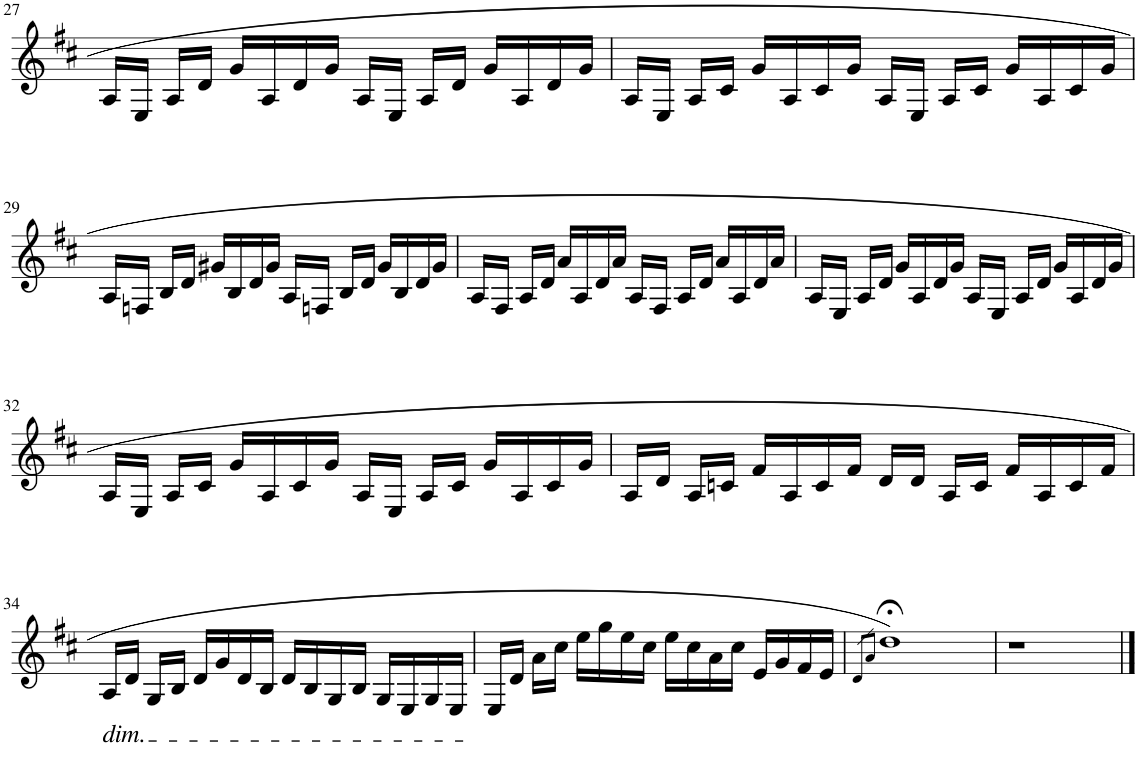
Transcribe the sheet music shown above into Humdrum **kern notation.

**kern
*part1
*staff1
*I"Clarineta Bb
*I'Cl. Bb
!!LO:PB:g=z
*clefG2
*Trd1c2
*k[f#c#]
*M4/4
=27
16A/LL
16E/JJ
16A/LL
16d/JJ
16g/LL
16A/
16d/
16g/JJ
16A/LL
16E/JJ
16A/LL
16d/JJ
16g/LL
16A/
16d/
16g/JJ
=28
16A/LL
16E/JJ
16A/LL
16c#/JJ
16g/LL
16A/
16c#/
16g/JJ
16A/LL
16E/JJ
16A/LL
16c#/JJ
16g/LL
16A/
16c#/
16g/JJ
!!LO:LB:g=z
=29
16A/LL
16Fn/JJ
16B/LL
16d/JJ
16g#X/LL
16B/
16d/
16g#/JJ
16A/LL
16Fn/JJ
16B/LL
16d/JJ
16g#/LL
16B/
16d/
16g#/JJ
=30
16A/LL
16F#/JJ
16A/LL
16d/JJ
16a/LL
16A/
16d/
16a/JJ
16A/LL
16F#/JJ
16A/LL
16d/JJ
16a/LL
16A/
16d/
16a/JJ
=31
16A/LL
16E/JJ
16A/LL
16d/JJ
16g/LL
16A/
16d/
16g/JJ
16A/LL
16E/JJ
16A/LL
16d/JJ
16g/LL
16A/
16d/
16g/JJ
!!LO:LB:g=z
=32
16A/LL
16E/JJ
16A/LL
16c#/JJ
16g/LL
16A/
16c#/
16g/JJ
16A/LL
16E/JJ
16A/LL
16c#/JJ
16g/LL
16A/
16c#/
16g/JJ
=33
16A/LL
16d/JJ
16A/LL
16cn/JJ
16f#/LL
16A/
16c/
16f#/JJ
16d/LL
16d/JJ
16A/LL
16c/JJ
16f#/LL
16A/
16c/
16f#/JJ
!!LO:LB:g=z
=34
!LO:TX:b:i:t=dim.
16A/LL
16d/JJ
16G/LL
16B/JJ
16d/LL
16g/
16d/
16B/JJ
16d/LL
16B/
16G/
16B/JJ
16G/LL
16E/
16G/
16E/JJ
=35
16E/LL
16d/JJ
16a\LL
16cc#\JJ
16ee\LL
16gg\
16ee\
16cc#\JJ
16ee\LL
16cc#\
16a\
16cc#\JJ
16e/LL
16g/
16f#/
16e/JJ
=36
8qd/L
8qa/J
1dd;<
=37
1r
==
*-
